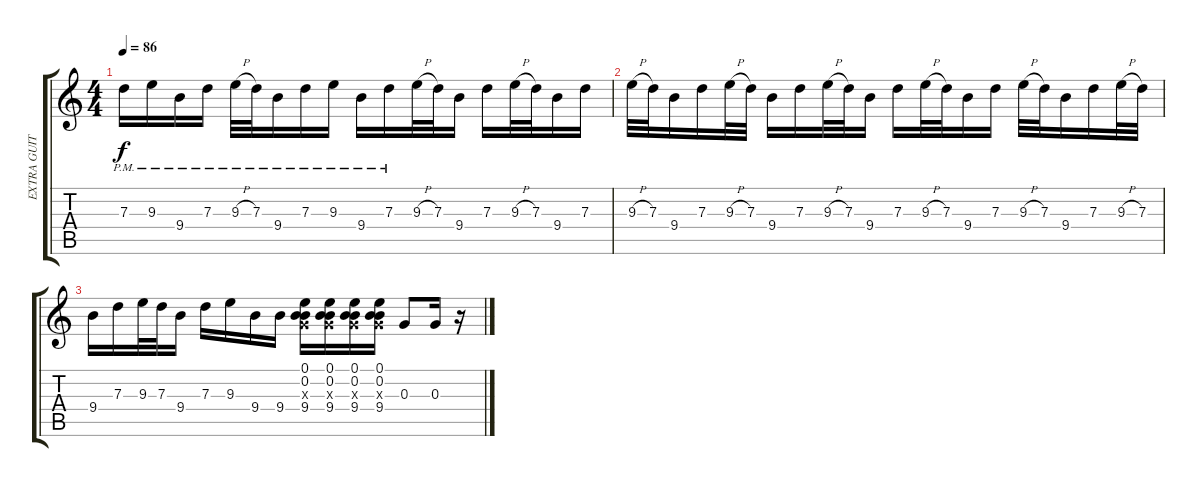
\track ("EXTRA GUITAR" "EXTRA GUIT") {instrument electricguitarclean}
\staff {score tabs}
\tuning (E4 B3 G3 D3 A2 E2) {hide}
\ts (4 4)
\tempo 86
\clef g2
\ks c
7.3{pm}.16{dy f} 9.3{pm}.16 9.4{pm}.16 7.3{pm}.16 9.3{h pm}.32 7.3{pm}.32 9.4{pm}.16 7.3{pm}.16 9.3{pm}.16 9.4{pm}.16 7.3{pm}.16 9.3{h}.32 7.3.32 9.4.16 7.3.16 9.3{h}.32 7.3.32 9.4.16 7.3.16 |
9.3{h}.32 7.3.32 9.4.16 7.3.16 9.3{h}.32 7.3.32 9.4.16 7.3.16 9.3{h}.32 7.3.32 9.4.16 7.3.16 9.3{h}.32 7.3.32 9.4.16 7.3.16 9.3{h}.32 7.3.32 9.4.16 7.3.16 9.3{h}.32 7.3.32 |
9.4.16 7.3.16 9.3.32 7.3.32 9.4.16 7.3.16 9.3.16 9.4.16 9.4.16 (0.1 0.2 0.3{x} 9.4).16 (0.1 0.2 0.3{x} 9.4).16 (0.1 0.2 0.3{x} 9.4).16 (0.1 0.2 0.3{x} 9.4).16 0.3.8 0.3.16 r.16
